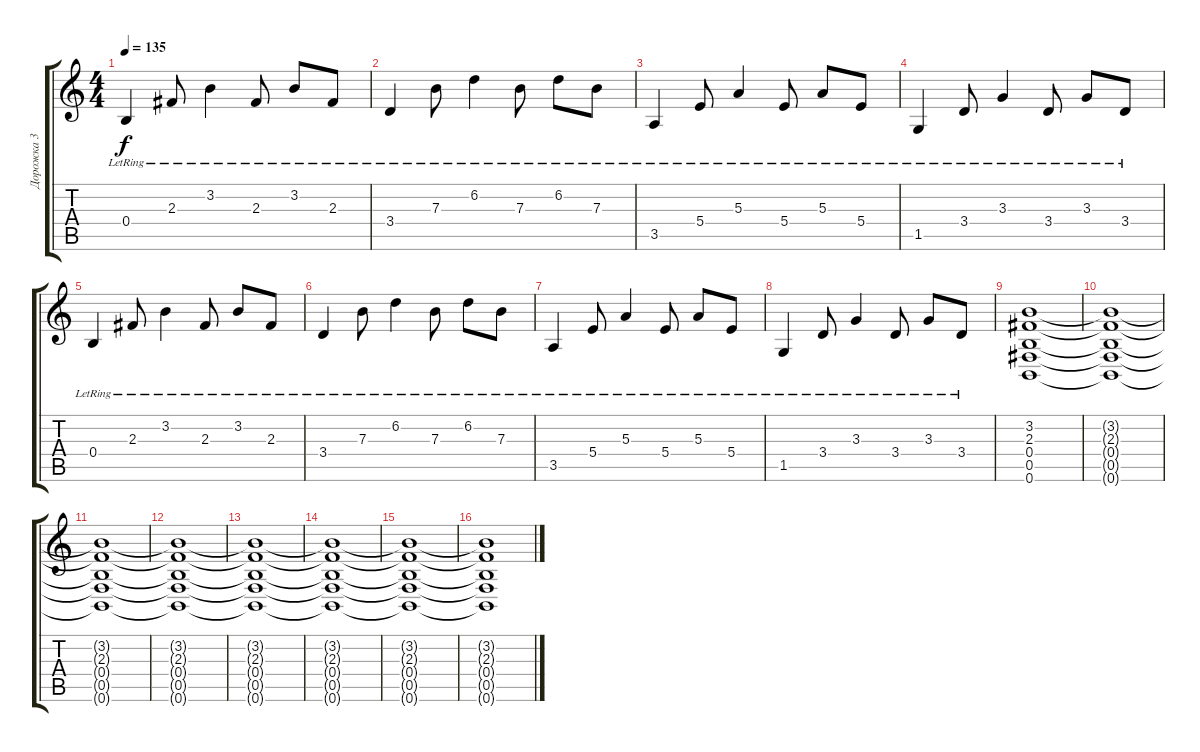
\track ("Дорожка 3" "Дорожка 3") {instrument overdrivenguitar}
\staff {score tabs}
\tuning (Db4 Ab3 E3 B2 Gb2 B1) {hide}
\ts (4 4)
\tempo 135
\clef g2
\ks c
0.4{lr}.4{dy f} 2.3{lr}.8 3.2{lr}.4 2.3{lr}.8 3.2{lr}.8 2.3{lr}.8 |
3.4{lr}.4 7.3{lr}.8 6.2{lr}.4 7.3{lr}.8 6.2{lr}.8 7.3{lr}.8 |
3.5{lr}.4 5.4{lr}.8 5.3{lr}.4 5.4{lr}.8 5.3{lr}.8 5.4{lr}.8 |
1.5{lr}.4 3.4{lr}.8 3.3{lr}.4 3.4{lr}.8 3.3{lr}.8 3.4{lr}.8 |
0.4{lr}.4 2.3{lr}.8 3.2{lr}.4 2.3{lr}.8 3.2{lr}.8 2.3{lr}.8 |
3.4{lr}.4 7.3{lr}.8 6.2{lr}.4 7.3{lr}.8 6.2{lr}.8 7.3{lr}.8 |
3.5{lr}.4 5.4{lr}.8 5.3{lr}.4 5.4{lr}.8 5.3{lr}.8 5.4{lr}.8 |
1.5{lr}.4 3.4{lr}.8 3.3{lr}.4 3.4{lr}.8 3.3{lr}.8 3.4{lr}.8 |
(3.2 2.3 0.4 0.5 0.6).1 |
(3.2{t} 2.3{t} 0.4{t} 0.5{t} 0.6{t}).1 |
(3.2{t} 2.3{t} 0.4{t} 0.5{t} 0.6{t}).1 |
(3.2{t} 2.3{t} 0.4{t} 0.5{t} 0.6{t}).1 |
(3.2{t} 2.3{t} 0.4{t} 0.5{t} 0.6{t}).1 |
(3.2{t} 2.3{t} 0.4{t} 0.5{t} 0.6{t}).1 |
(3.2{t} 2.3{t} 0.4{t} 0.5{t} 0.6{t}).1 |
(3.2{t} 2.3{t} 0.4{t} 0.5{t} 0.6{t}).1
